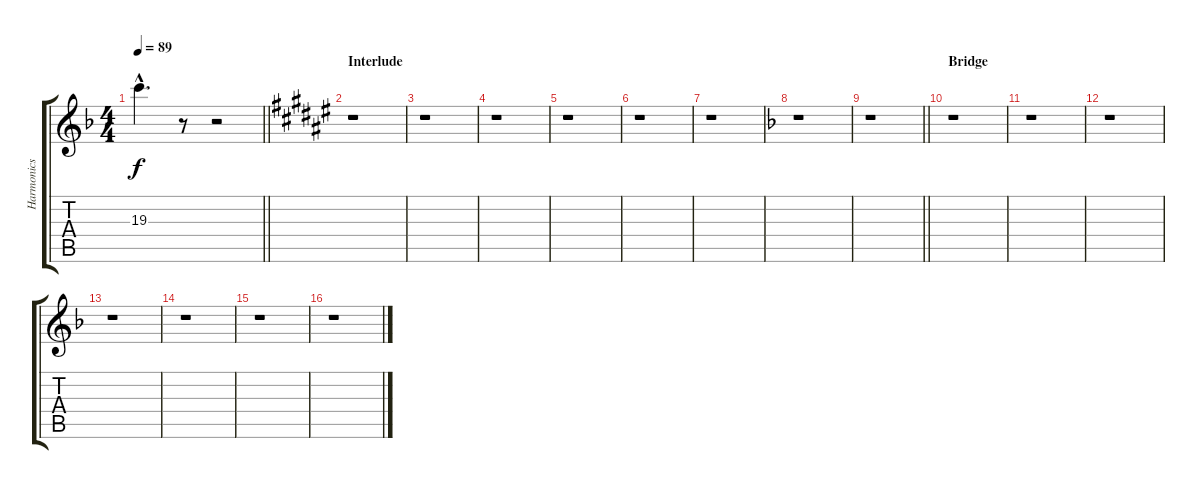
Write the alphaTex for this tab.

\track ("Harmonics" "Harmonics") {instrument distortionguitar}
\staff {score tabs}
\tuning (D4 A3 F3 C3 G2 D2) {hide}
\ts (4 4)
\tempo 89
\clef g2
\barLineRight lightlight
\ks f
19.3{hac t}.4{d dy f} r.8 r.2 |
\section ("" "Interlude")
\ks f#
r.1 |
r.1 |
r.1 |
r.1 |
r.1 |
r.1 |
\ks f
r.1 |
\barLineRight lightlight
r.1 |
\section ("" "Bridge")
r.1 |
r.1 |
r.1 |
r.1 |
r.1 |
r.1 |
r.1
